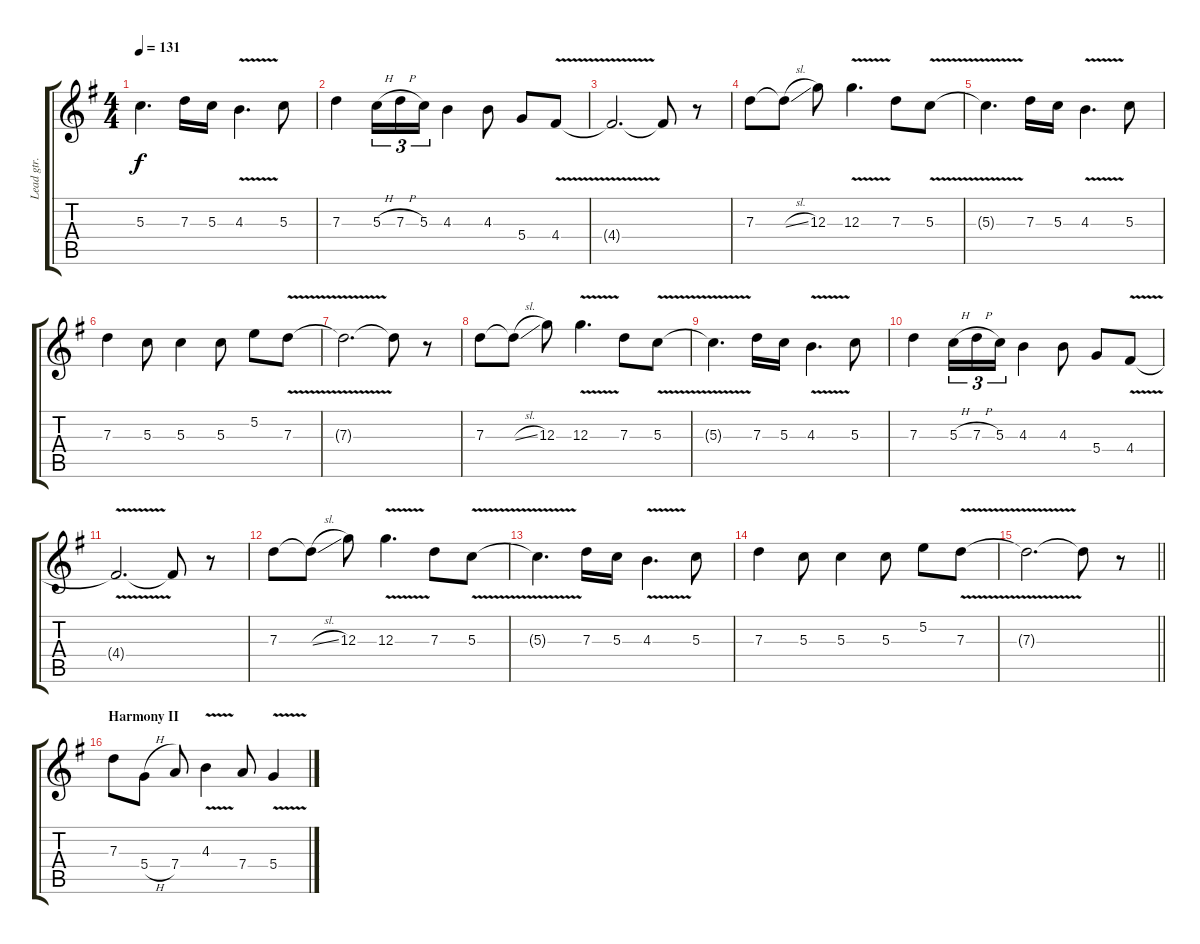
\track ("Lead gtr. II" "Lead gtr. ") {instrument distortionguitar}
\staff {score tabs}
\tuning (E4 B3 G3 D3 A2 E2) {hide}
\ts (4 4)
\tempo 131
\clef g2
\ks g
5.3{t}.4{d dy f} 7.3.16 5.3.16 4.3{v}.4{d} 5.3.8 |
7.3.4 5.3{h}.16{tu (3 2)} 7.3{h}.16{tu (3 2)} 5.3.16{tu (3 2)} 4.3.4 4.3.8 5.4.8 4.4{v}.8 |
4.4{t}.2{d} 4.4{t}.8 r.8 |
7.3.8 7.3{sl t}.8 12.3.8 12.3{v}.4{d} 7.3.8 5.3{v}.8 |
5.3{t}.4{d} 7.3.16 5.3.16 4.3{v}.4{d} 5.3.8 |
7.3.4 5.3.8 5.3.4 5.3.8 5.2.8 7.3{v}.8 |
7.3{t}.2{d} 7.3{t}.8 r.8 |
7.3.8 7.3{sl t}.8 12.3.8 12.3{v}.4{d} 7.3.8 5.3{v}.8 |
5.3{t}.4{d} 7.3.16 5.3.16 4.3{v}.4{d} 5.3.8 |
7.3.4 5.3{h}.16{tu (3 2)} 7.3{h}.16{tu (3 2)} 5.3.16{tu (3 2)} 4.3.4 4.3.8 5.4.8 4.4{v}.8 |
4.4{t}.2{d} 4.4{t}.8 r.8 |
7.3.8 7.3{sl t}.8 12.3.8 12.3{v}.4{d} 7.3.8 5.3{v}.8 |
5.3{t}.4{d} 7.3.16 5.3.16 4.3{v}.4{d} 5.3.8 |
7.3.4 5.3.8 5.3.4 5.3.8 5.2.8 7.3{v}.8 |
\barLineRight lightlight
7.3{t}.2{d} 7.3{t}.8 r.8 |
\section ("" "Harmony II")
7.3.8 5.4{h}.8 7.4.8 4.3{v}.4 7.4.8 5.4{v}.4
